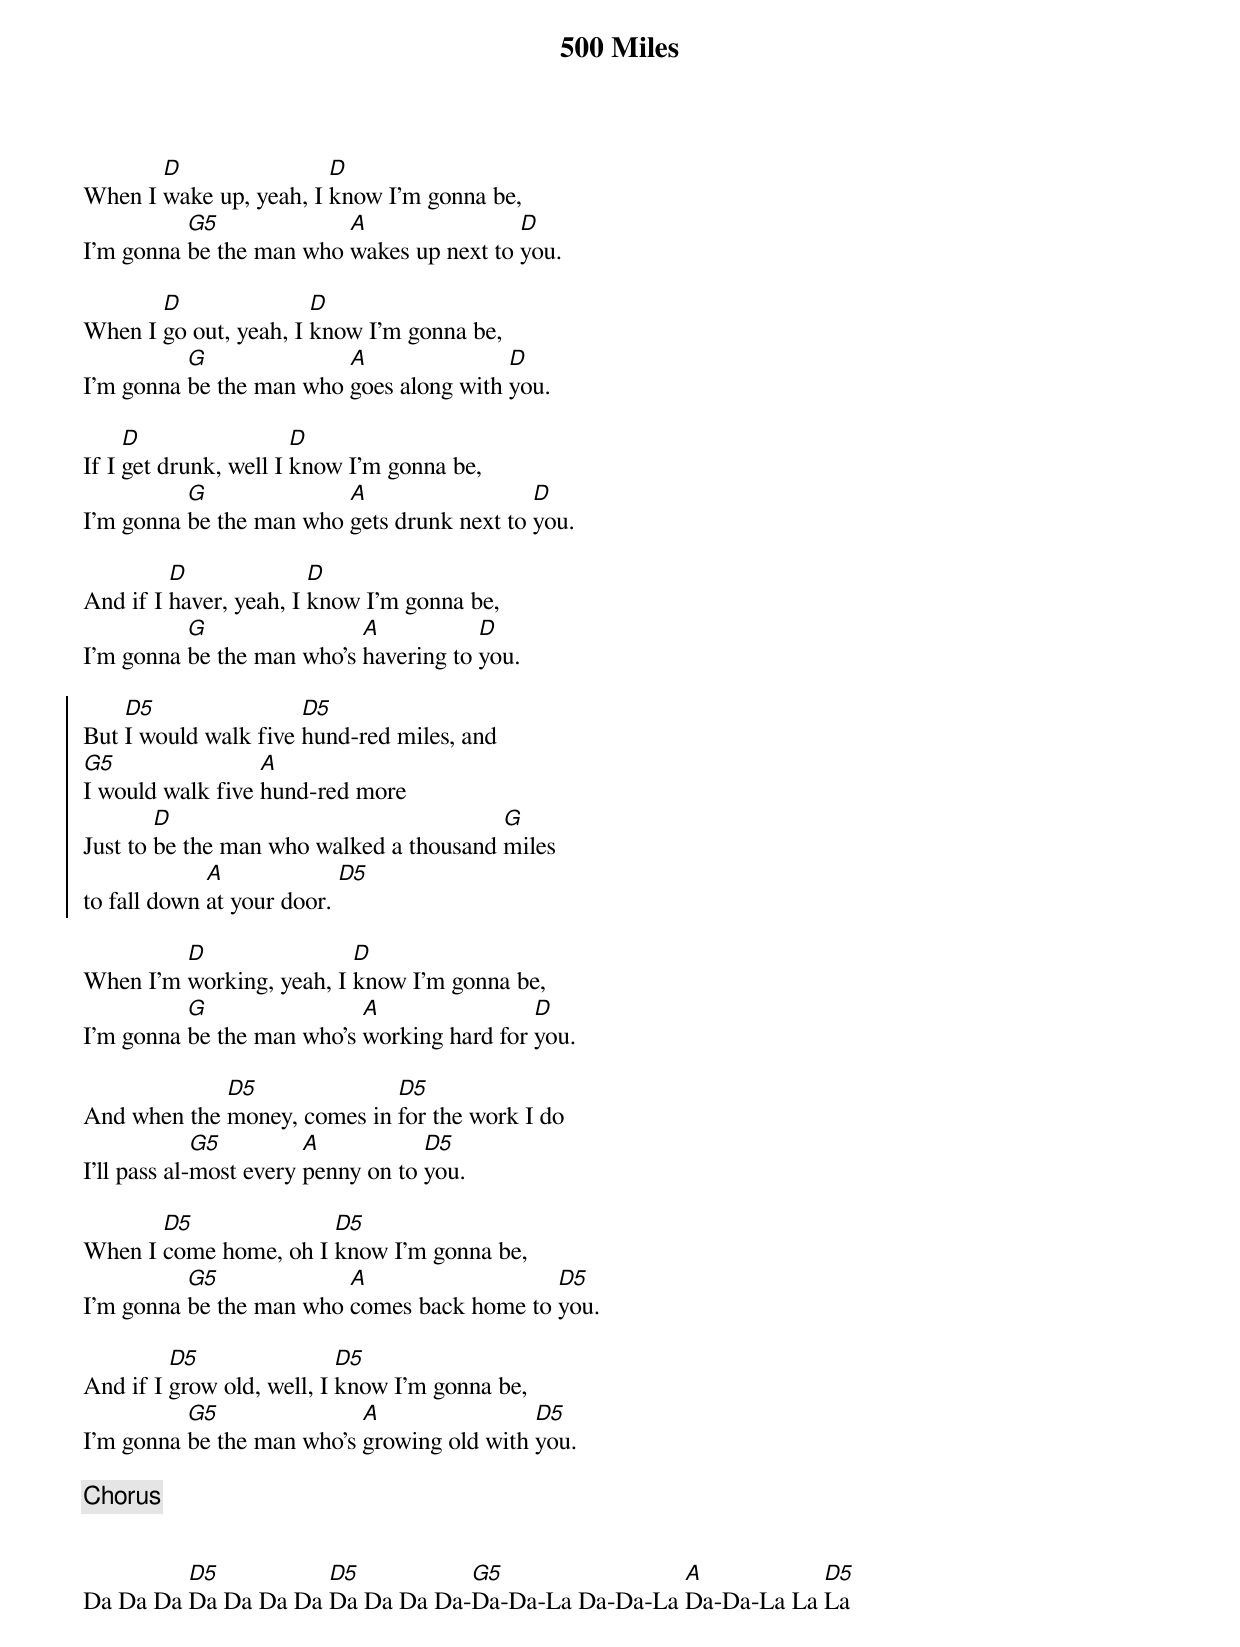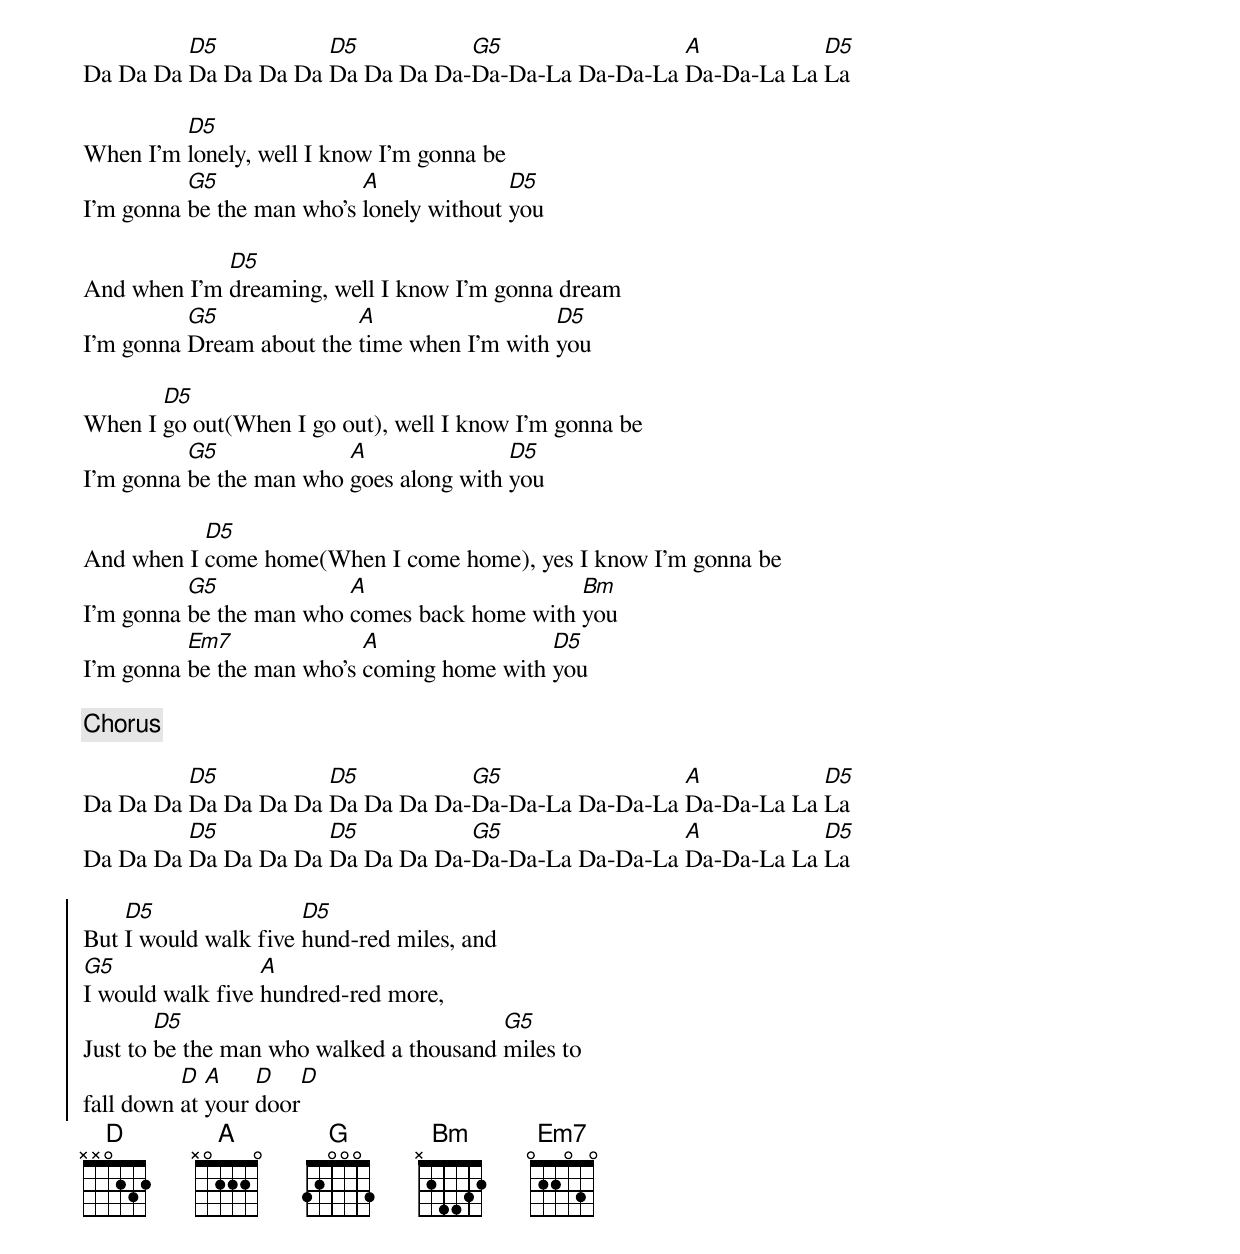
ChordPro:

{title: 500 Miles}
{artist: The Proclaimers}
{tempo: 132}
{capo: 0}
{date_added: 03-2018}
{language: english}
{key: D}
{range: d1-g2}
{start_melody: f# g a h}


{start_of_verse}
When I [D]wake up, yeah, I [D]know I'm gonna be,
I'm gonna [G5]be the man who [A]wakes up next to [D]you.

When I [D]go out, yeah, I [D]know I'm gonna be,
I'm gonna [G]be the man who [A]goes along with [D]you.

If I [D]get drunk, well I [D]know I'm gonna be,
I'm gonna [G]be the man who [A]gets drunk next to [D]you.

And if I [D]haver, yeah, I [D]know I'm gonna be,
I'm gonna [G]be the man who's [A]havering to [D]you.
{end_of_verse}

{start_of_chorus}
But [D5]I would walk five [D5]hund-red miles, and
[G5]I would walk five [A]hund-red more
Just to [D]be the man who walked a thousand [G]miles
to fall down [A]at your door. [D5]
{end_of_chorus}

{start_of_verse}
When I'm [D]working, yeah, I [D]know I'm gonna be,
I'm gonna [G]be the man who's [A]working hard for [D]you.

And when the [D5]money, comes in [D5]for the work I do
I'll pass al-[G5]most every [A]penny on to [D5]you.

When I [D5]come home, oh I [D5]know I'm gonna be,
I'm gonna [G5]be the man who [A]comes back home to [D5]you.

And if I [D5]grow old, well, I [D5]know I'm gonna be,
I'm gonna [G5]be the man who's [A]growing old with [D5]you.
{end_of_verse}

{chorus}


{start_of_bridge}
Da Da Da [D5]Da Da Da Da [D5]Da Da Da Da-[G5]Da-Da-La Da-Da-La [A]Da-Da-La La [D5]La
Da Da Da [D5]Da Da Da Da [D5]Da Da Da Da-[G5]Da-Da-La Da-Da-La [A]Da-Da-La La [D5]La
{end_of_bridge}

{start_of_verse}
When I'm [D5]lonely, well I know I'm gonna be
I'm gonna [G5]be the man who's [A]lonely without [D5]you

And when I'm [D5]dreaming, well I know I'm gonna dream
I'm gonna [G5]Dream about the [A]time when I'm with [D5]you

When I [D5]go out(When I go out), well I know I'm gonna be
I'm gonna [G5]be the man who [A]goes along with [D5]you

And when I [D5]come home(When I come home), yes I know I'm gonna be
I'm gonna [G5]be the man who [A]comes back home with [Bm]you
I'm gonna [Em7]be the man who's [A]coming home with [D5]you
{end_of_verse}

{chorus}

{start_of_bridge}
Da Da Da [D5]Da Da Da Da [D5]Da Da Da Da-[G5]Da-Da-La Da-Da-La [A]Da-Da-La La [D5]La
Da Da Da [D5]Da Da Da Da [D5]Da Da Da Da-[G5]Da-Da-La Da-Da-La [A]Da-Da-La La [D5]La
{end_of_bridge}

{start_of_chorus}
But [D5]I would walk five [D5]hund-red miles, and
[G5]I would walk five [A]hundred-red more,
Just to [D5]be the man who walked a thousand [G5]miles to
fall down [D]at [A]your [D]door[D]
{end_of_chorus}
